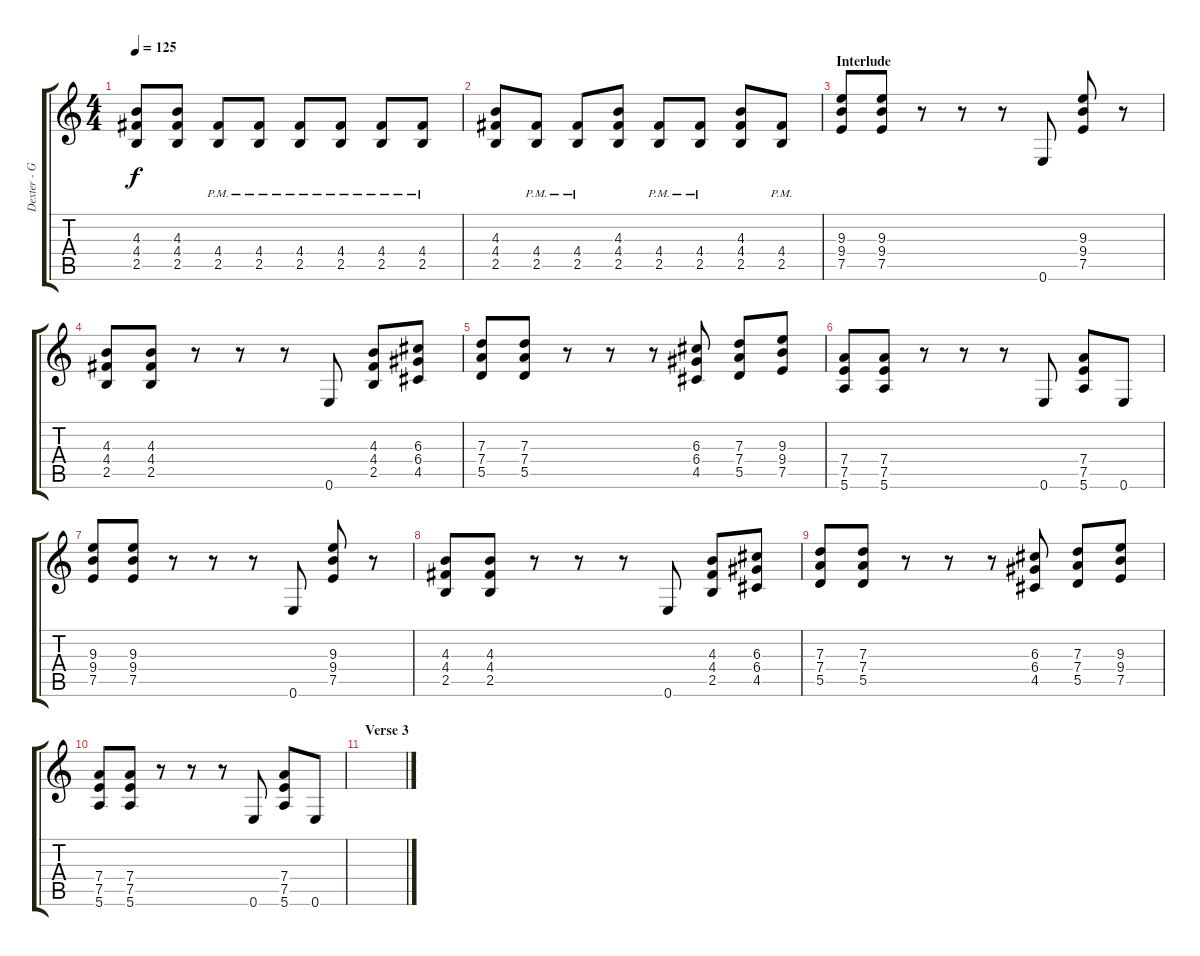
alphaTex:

\track ("Dexter - Guitar" "Dexter - G") {instrument distortionguitar}
\staff {score tabs}
\tuning (E4 B3 G3 D3 A2 E2) {hide}
\ts (4 4)
\tempo 125
\clef g2
\ks c
(4.3 4.4 2.5).8{dy f} (4.3 4.4 2.5).8 (4.4{pm} 2.5{pm}).8 (4.4{pm} 2.5{pm}).8 (4.4{pm} 2.5{pm}).8 (4.4{pm} 2.5{pm}).8 (4.4{pm} 2.5{pm}).8 (4.4{pm} 2.5{pm}).8 |
(4.3 4.4 2.5).8 (4.4{pm} 2.5{pm}).8 (4.4{pm} 2.5{pm}).8 (4.3 4.4 2.5).8 (4.4{pm} 2.5{pm}).8 (4.4{pm} 2.5{pm}).8 (4.3 4.4 2.5).8 (4.4{pm} 2.5{pm}).8 |
\section ("" "Interlude")
(9.3 9.4 7.5).8 (9.3 9.4 7.5).8 r.8 r.8 r.8 0.6.8 (9.3 9.4 7.5).8 r.8 |
(4.3 4.4 2.5).8 (4.3 4.4 2.5).8 r.8 r.8 r.8 0.6.8 (4.3 4.4 2.5).8 (6.3 6.4 4.5).8 |
(7.3 7.4 5.5).8 (7.3 7.4 5.5).8 r.8 r.8 r.8 (6.3 6.4 4.5).8 (7.3 7.4 5.5).8 (9.3 9.4 7.5).8 |
(7.4 7.5 5.6).8 (7.4 7.5 5.6).8 r.8 r.8 r.8 0.6.8 (7.4 7.5 5.6).8 0.6.8 |
(9.3 9.4 7.5).8 (9.3 9.4 7.5).8 r.8 r.8 r.8 0.6.8 (9.3 9.4 7.5).8 r.8 |
(4.3 4.4 2.5).8 (4.3 4.4 2.5).8 r.8 r.8 r.8 0.6.8 (4.3 4.4 2.5).8 (6.3 6.4 4.5).8 |
(7.3 7.4 5.5).8 (7.3 7.4 5.5).8 r.8 r.8 r.8 (6.3 6.4 4.5).8 (7.3 7.4 5.5).8 (9.3 9.4 7.5).8 |
(7.4 7.5 5.6).8 (7.4 7.5 5.6).8 r.8 r.8 r.8 0.6.8 (7.4 7.5 5.6).8 0.6.8 |
\section ("" "Verse 3")
